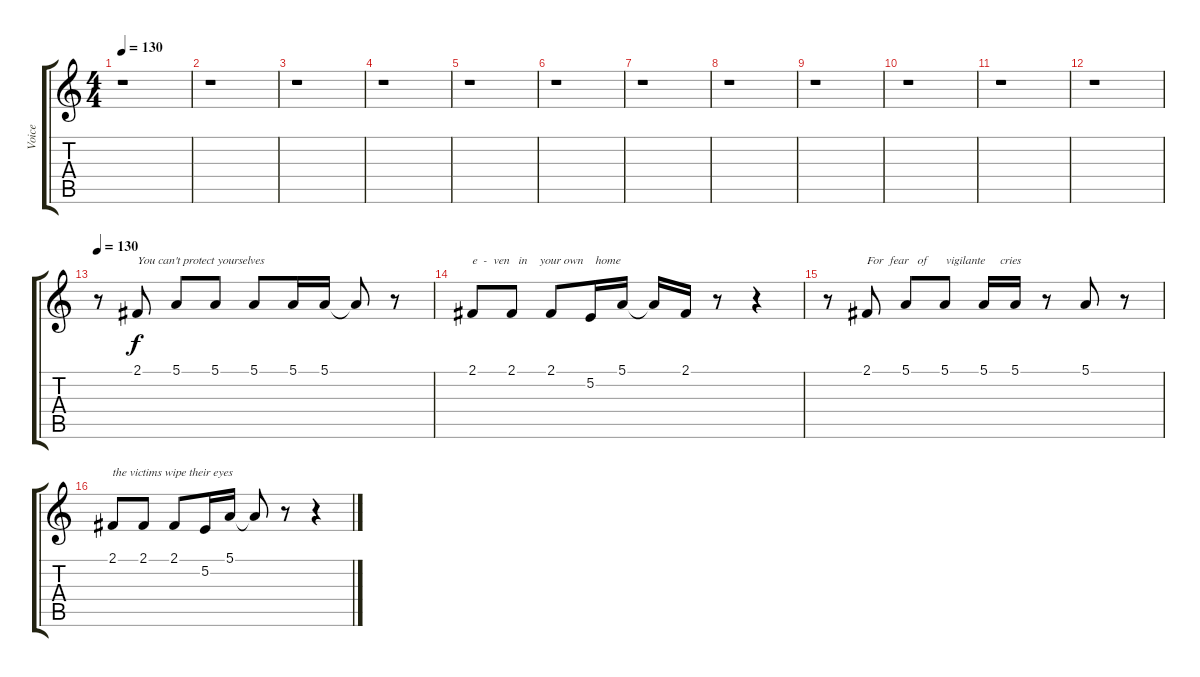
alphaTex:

\track ("Voice" "Voice") {instrument bassoon}
\staff {score tabs}
\tuning (E4 B3 G3 D3 A2 E2) {hide}
\ts (4 4)
\tempo 130
\clef g2
\ks c
r.1{dy f} |
r.1 |
r.1 |
r.1 |
r.1 |
r.1 |
r.1 |
r.1 |
r.1 |
r.1 |
r.1 |
r.1 |
\tempo 130
r.8 2.1.8{txt "You can't protect yourselves"} 5.1.8 5.1.8 5.1.8 5.1.16 5.1.16 5.1{t}.8 r.8 |
2.1.8{txt "e  -  ven   in    your own    home"} 2.1.8 2.1.8 5.2.16 5.1.16 5.1{t}.16 2.1.16 r.8 r.4 |
r.8 2.1.8{txt "For  fear   of      vigilante     cries"} 5.1.8 5.1.8 5.1.16 5.1.16 r.8 5.1.8 r.8 |
2.1.8{txt "the victims wipe their eyes"} 2.1.8 2.1.8 5.2.16 5.1.16 5.1{t}.8 r.8 r.4
